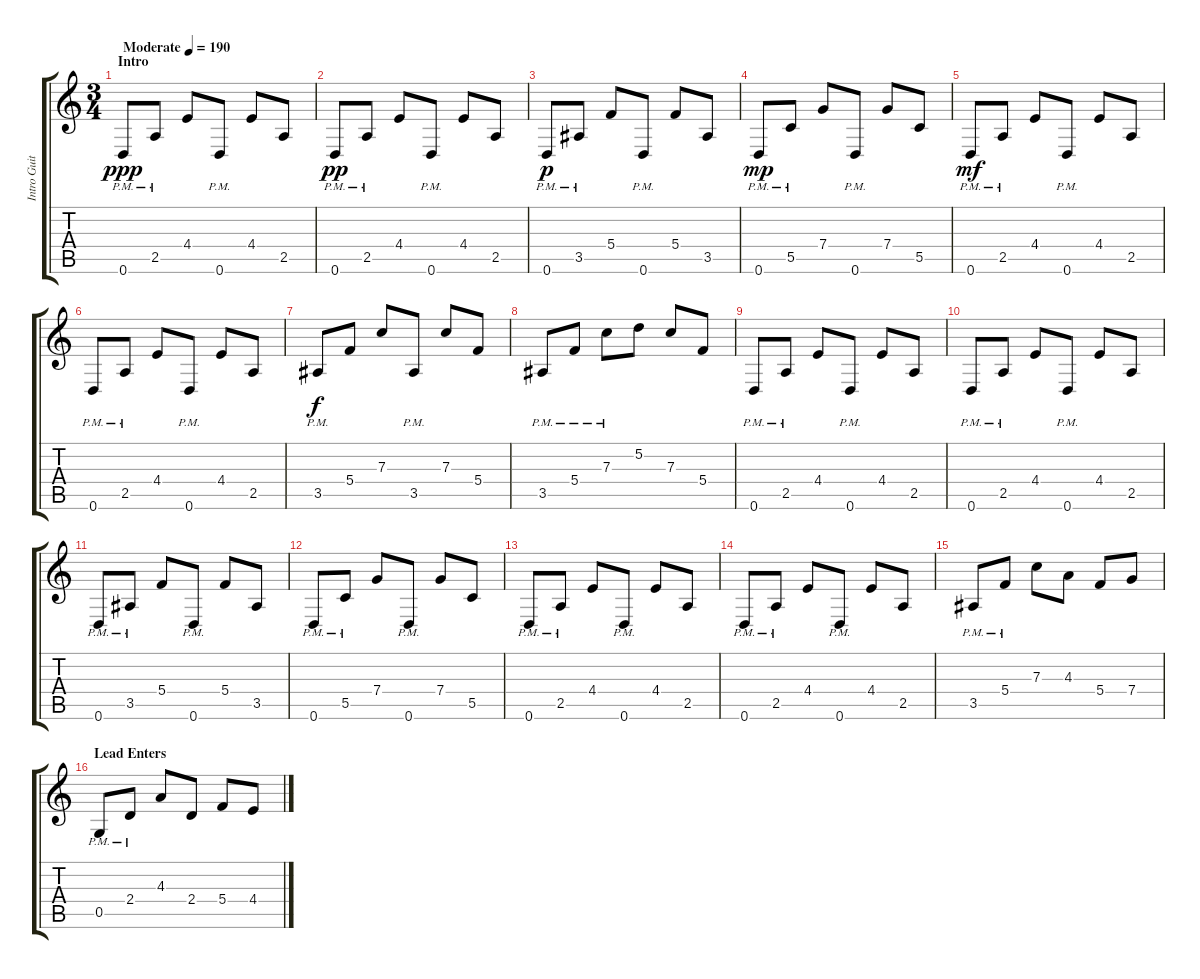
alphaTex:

\track ("Intro Guitar" "Intro Guit") {instrument electricguitarjazz}
\staff {score tabs}
\tuning (D4 A3 F3 C3 G2 D2) {hide}
\ts (3 4)
\section ("" "Intro")
\tempo (190 "Moderate")
\clef g2
\ks c
0.6{pm}.8{dy ppp instrument electricguitarjazz} 2.5{pm}.8 4.4.8 0.6{pm}.8 4.4.8 2.5.8 |
0.6{pm}.8{dy pp} 2.5{pm}.8 4.4.8 0.6{pm}.8 4.4.8 2.5.8 |
0.6{pm}.8{dy p} 3.5{pm}.8 5.4.8 0.6{pm}.8 5.4.8 3.5.8 |
0.6{pm}.8{dy mp} 5.5{pm}.8 7.4.8 0.6{pm}.8 7.4.8 5.5.8 |
0.6{pm}.8{dy mf} 2.5{pm}.8 4.4.8 0.6{pm}.8 4.4.8 2.5.8 |
0.6{pm}.8 2.5{pm}.8 4.4.8 0.6{pm}.8 4.4.8 2.5.8 |
3.5{pm}.8{dy f} 5.4.8 7.3.8 3.5{pm}.8 7.3.8 5.4.8 |
3.5{pm}.8 5.4{pm}.8 7.3{pm}.8 5.2.8 7.3.8 5.4.8 |
0.6{pm}.8 2.5{pm}.8 4.4.8 0.6{pm}.8 4.4.8 2.5.8 |
0.6{pm}.8 2.5{pm}.8 4.4.8 0.6{pm}.8 4.4.8 2.5.8 |
0.6{pm}.8 3.5{pm}.8 5.4.8 0.6{pm}.8 5.4.8 3.5.8 |
0.6{pm}.8 5.5{pm}.8 7.4.8 0.6{pm}.8 7.4.8 5.5.8 |
0.6{pm}.8 2.5{pm}.8 4.4.8 0.6{pm}.8 4.4.8 2.5.8 |
0.6{pm}.8 2.5{pm}.8 4.4.8 0.6{pm}.8 4.4.8 2.5.8 |
3.5{pm}.8 5.4{pm}.8 7.3.8 4.3.8 5.4.8 7.4.8 |
\section ("" "Lead Enters")
0.5{pm}.8 2.4{pm}.8 4.3.8 2.4.8 5.4.8 4.4.8
